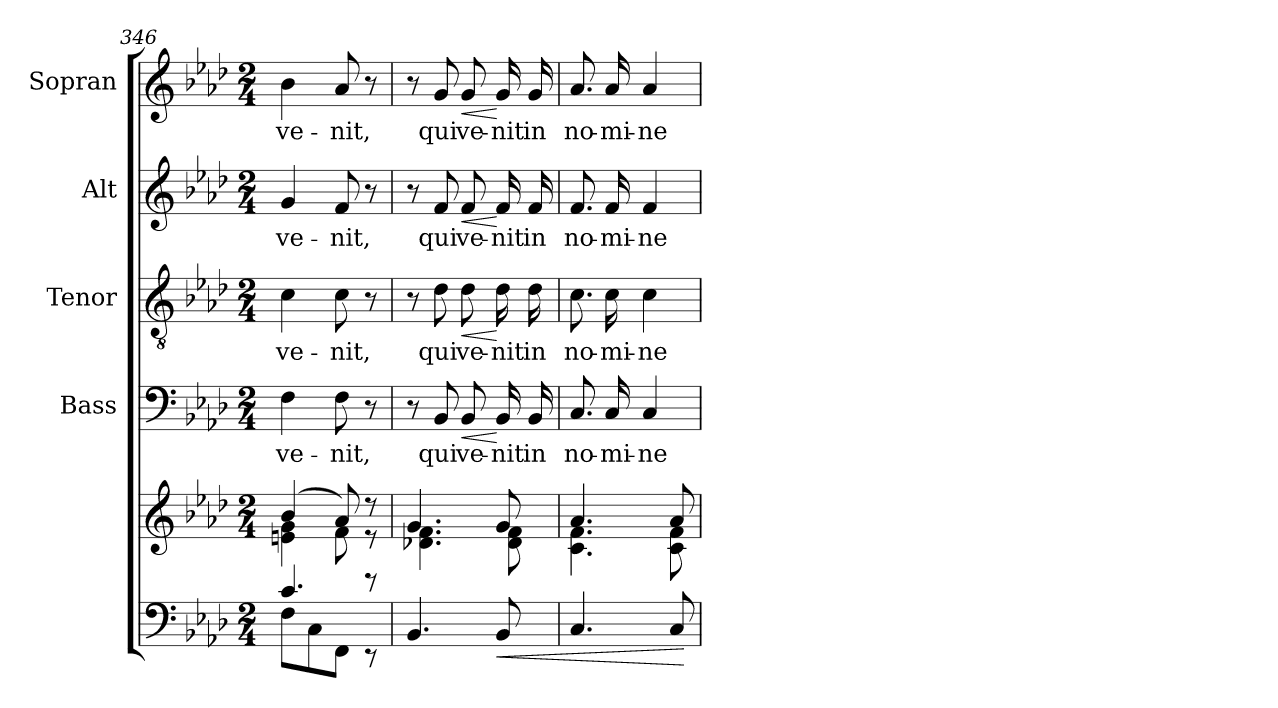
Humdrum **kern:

**kern	**kern	**dynam	**kern	**text	**dynam	**kern	**text	**dynam	**kern	**text	**dynam	**kern	**text	**dynam
*part5	*part5	*part5	*part4	*part4	*part4	*part3	*part3	*part3	*part2	*part2	*part2	*part1	*part1	*part1
*staff6	*staff5	*staff5/6	*staff4	*staff4	*staff4	*staff3	*staff3	*staff3	*staff2	*staff2	*staff2	*staff1	*staff1	*staff1
*	*	*	*I"Bass	*	*	*I"Tenor	*	*	*I"Alt	*	*	*I"Sopran	*	*
*	*	*	*I'B.	*	*	*I'T.	*	*	*I'A.	*	*	*I'S.	*	*
*clefF4	*clefG2	*	*clefF4	*	*	*clefGv2	*	*	*clefG2	*	*	*clefG2	*	*
*k[b-e-a-d-]	*k[b-e-a-d-]	*	*k[b-e-a-d-]	*	*	*k[b-e-a-d-]	*	*	*k[b-e-a-d-]	*	*	*k[b-e-a-d-]	*	*
*A-:	*A-:	*	*A-:	*	*	*A-:	*	*	*A-:	*	*	*A-:	*	*
*M2/4	*M2/4	*	*M2/4	*	*	*M2/4	*	*	*M2/4	*	*	*M2/4	*	*
=346	=346	=346	=346	=346	=346	=346	=346	=346	=346	=346	=346	=346	=346	=346
*^	*^	*	*	*	*	*	*	*	*	*	*	*	*	*
!	!	!	!	!	!	!LO:LY:b	!	!	!LO:LY:b	!	!	!LO:LY:b	!	!	!LO:LY:b	!
4.c/	8F\L	(4b-/	4en\ 4g\	.	4F\	ve-	.	4c\	ve-	.	4g/	ve-	.	4b-\	ve-	.
.	8C\	.	.	.	.	.	.	.	.	.	.	.	.	.	.	.
!	!	!	!	!	!	!LO:LY:b	!	!	!LO:LY:b	!	!	!LO:LY:b	!	!	!LO:LY:b	!
.	8FF\J	8a-/)	8f\	.	8F\	-nit,	.	8c\	-nit,	.	8f/	-nit,	.	8a-/	-nit,	.
8r	8r	8r	8r	.	8r	.	.	8r	.	.	8r	.	.	8r	.	.
*v	*v	*	*	*	*	*	*	*	*	*	*	*	*	*	*	*
=347	=347	=347	=347	=347	=347	=347	=347	=347	=347	=347	=347	=347	=347	=347	=347
4.BB-/	4.g/	4.d-X\ 4.f\	.	8r	.	.	8r	.	.	8r	.	.	8r	.	.
!	!	!	!	!	!LO:LY:b	!	!	!LO:LY:b	!	!	!LO:LY:b	!	!	!LO:LY:b	!
.	.	.	.	8BB-/	qui	.	8d-\	qui	.	8f/	qui	.	8g/	qui	.
!	!	!	!	!	!LO:LY:b	!LO:HP:b	!	!LO:LY:b	!LO:HP:b	!	!LO:LY:b	!LO:HP:b	!	!LO:LY:b	!LO:HP:b
.	.	.	.	8BB-/	ve-	<	8d-\	ve-	<	8f/	ve-	<	8g/	ve-	<
!	!	!	!LO:HP:b=2	!	!LO:LY:b	!	!	!LO:LY:b	!	!	!LO:LY:b	!	!	!LO:LY:b	!
8BB-/	8g/	8d-\ 8f\	<	16BB-/	-nit	[	16d-\	-nit	[	16f/	-nit	[	16g/	-nit	[
!	!	!	!	!	!LO:LY:b	!	!	!LO:LY:b	!	!	!LO:LY:b	!	!	!LO:LY:b	!
.	.	.	.	16BB-/	in	.	16d-\	in	.	16f/	in	.	16g/	in	.
=348	=348	=348	=348	=348	=348	=348	=348	=348	=348	=348	=348	=348	=348	=348	=348
!	!	!	!	!	!LO:LY:b	!	!	!LO:LY:b	!	!	!LO:LY:b	!	!	!LO:LY:b	!
4.C/	4.a-/	4.c\ 4.f\	.	8.C/	no-	.	8.c\	no-	.	8.f/	no-	.	8.a-/	no-	.
!	!	!	!	!	!LO:LY:b	!	!	!LO:LY:b	!	!	!LO:LY:b	!	!	!LO:LY:b	!
.	.	.	.	16C/	-mi-	.	16c\	-mi-	.	16f/	-mi-	.	16a-/	-mi-	.
!	!	!	!	!	!LO:LY:b	!	!	!LO:LY:b	!	!	!LO:LY:b	!	!	!LO:LY:b	!
.	.	.	.	4C/	-ne	.	4c\	-ne	.	4f/	-ne	.	4a-/	-ne	.
8C/	8a-/	8c\ 8f\	.	.	.	.	.	.	.	.	.	.	.	.	.
*	*v	*v	*	*	*	*	*	*	*	*	*	*	*	*	*
.	.	[	.	.	.	.	.	.	.	.	.	.	.	.
=	=	=	=	=	=	=	=	=	=	=	=	=	=	=
*-	*-	*-	*-	*-	*-	*-	*-	*-	*-	*-	*-	*-	*-	*-
